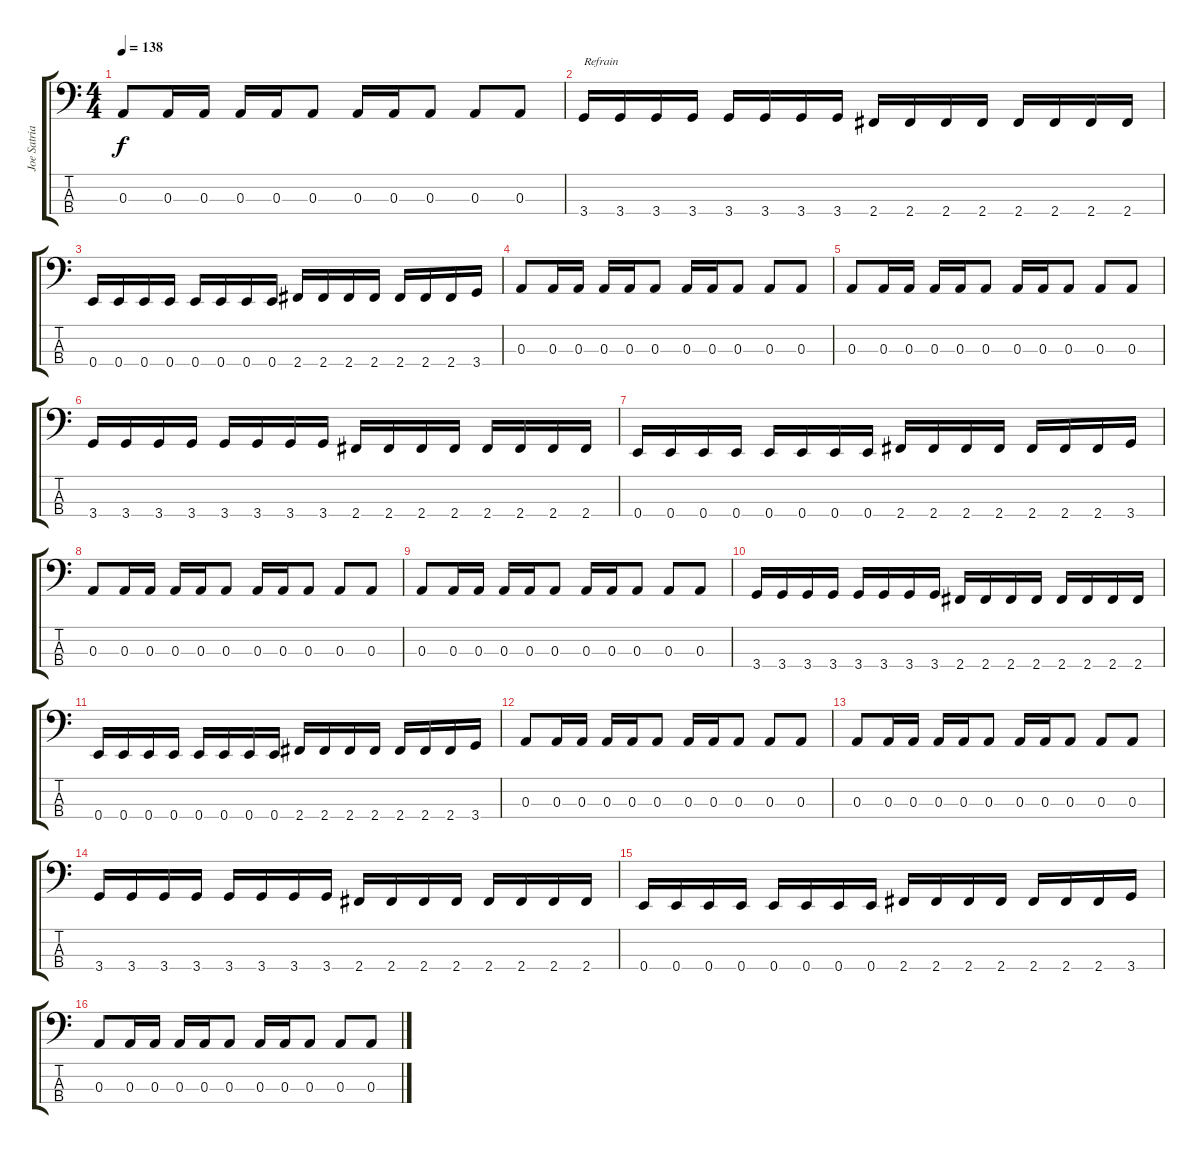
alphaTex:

\track ("Joe Satriani" "Joe Satria") {instrument electricbassfinger}
\staff {score tabs}
\tuning (G2 D2 A1 E1) {hide}
\ts (4 4)
\tempo 138
\clef f4
\ks c
0.3.8{dy f} 0.3.16 0.3.16 0.3.16 0.3.16 0.3.8 0.3.16 0.3.16 0.3.8 0.3.8 0.3.8 |
3.4.16{txt "Refrain"} 3.4.16 3.4.16 3.4.16 3.4.16 3.4.16 3.4.16 3.4.16 2.4.16 2.4.16 2.4.16 2.4.16 2.4.16 2.4.16 2.4.16 2.4.16 |
0.4.16 0.4.16 0.4.16 0.4.16 0.4.16 0.4.16 0.4.16 0.4.16 2.4.16 2.4.16 2.4.16 2.4.16 2.4.16 2.4.16 2.4.16 3.4.16 |
0.3.8 0.3.16 0.3.16 0.3.16 0.3.16 0.3.8 0.3.16 0.3.16 0.3.8 0.3.8 0.3.8 |
0.3.8 0.3.16 0.3.16 0.3.16 0.3.16 0.3.8 0.3.16 0.3.16 0.3.8 0.3.8 0.3.8 |
3.4.16 3.4.16 3.4.16 3.4.16 3.4.16 3.4.16 3.4.16 3.4.16 2.4.16 2.4.16 2.4.16 2.4.16 2.4.16 2.4.16 2.4.16 2.4.16 |
0.4.16 0.4.16 0.4.16 0.4.16 0.4.16 0.4.16 0.4.16 0.4.16 2.4.16 2.4.16 2.4.16 2.4.16 2.4.16 2.4.16 2.4.16 3.4.16 |
0.3.8 0.3.16 0.3.16 0.3.16 0.3.16 0.3.8 0.3.16 0.3.16 0.3.8 0.3.8 0.3.8 |
0.3.8 0.3.16 0.3.16 0.3.16 0.3.16 0.3.8 0.3.16 0.3.16 0.3.8 0.3.8 0.3.8 |
3.4.16 3.4.16 3.4.16 3.4.16 3.4.16 3.4.16 3.4.16 3.4.16 2.4.16 2.4.16 2.4.16 2.4.16 2.4.16 2.4.16 2.4.16 2.4.16 |
0.4.16 0.4.16 0.4.16 0.4.16 0.4.16 0.4.16 0.4.16 0.4.16 2.4.16 2.4.16 2.4.16 2.4.16 2.4.16 2.4.16 2.4.16 3.4.16 |
0.3.8 0.3.16 0.3.16 0.3.16 0.3.16 0.3.8 0.3.16 0.3.16 0.3.8 0.3.8 0.3.8 |
0.3.8 0.3.16 0.3.16 0.3.16 0.3.16 0.3.8 0.3.16 0.3.16 0.3.8 0.3.8 0.3.8 |
3.4.16 3.4.16 3.4.16 3.4.16 3.4.16 3.4.16 3.4.16 3.4.16 2.4.16 2.4.16 2.4.16 2.4.16 2.4.16 2.4.16 2.4.16 2.4.16 |
0.4.16 0.4.16 0.4.16 0.4.16 0.4.16 0.4.16 0.4.16 0.4.16 2.4.16 2.4.16 2.4.16 2.4.16 2.4.16 2.4.16 2.4.16 3.4.16 |
0.3.8 0.3.16 0.3.16 0.3.16 0.3.16 0.3.8 0.3.16 0.3.16 0.3.8 0.3.8 0.3.8
